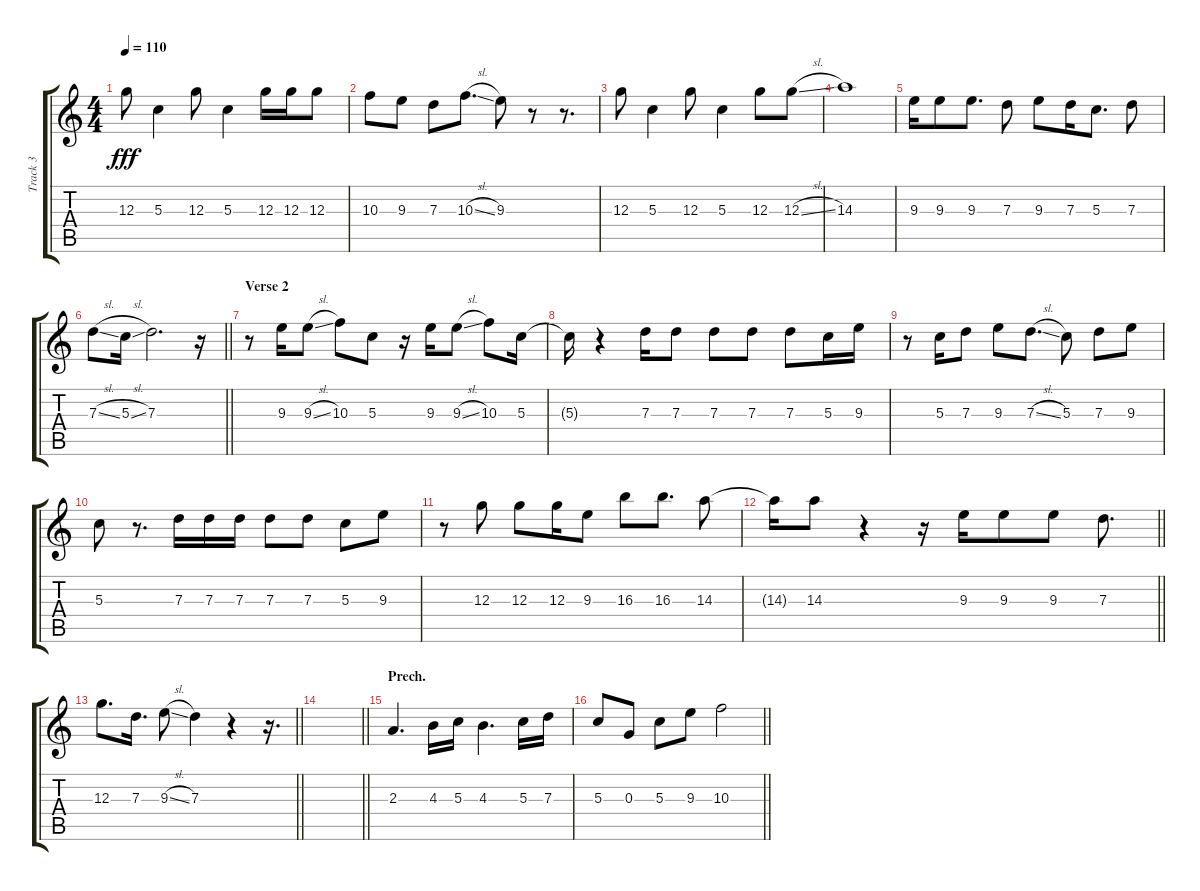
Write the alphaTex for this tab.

\track ("Track 3" "Track 3") {instrument electricguitarclean}
\staff {score tabs}
\tuning (E4 B3 G3 D3 A2 E2) {hide}
\ts (4 4)
\tempo 110
\clef g2
\ks c
12.3.8{dy fff} 5.3.4 12.3.8 5.3.4 12.3.16 12.3.16 12.3.8 |
10.3.8 9.3.8 7.3.8 10.3{sl}.8{d} 9.3.8 r.8 r.8{d} |
12.3.8 5.3.4 12.3.8 5.3.4 12.3.8 12.3{sl}.8 |
14.3.1 |
9.3.16 9.3.8 9.3.8{d} 7.3.8 9.3.8 7.3.16 5.3.8{d} 7.3.8 |
\barLineRight lightlight
7.3{sl}.8 5.3{sl}.16 7.3.2{d} r.16 |
\section ("" "Verse 2")
r.8 9.3.16 9.3{sl}.8 10.3.8 5.3.8 r.16 9.3.16 9.3{sl}.8 10.3.8 5.3.16 |
5.3{t}.16 r.4 7.3.16 7.3.8 7.3.8 7.3.8 7.3.8 5.3.16 9.3.16 |
r.8 5.3.16 7.3.8 9.3.8 7.3{sl}.8{d} 5.3.8 7.3.8 9.3.8 |
5.3.8 r.8{d} 7.3.16 7.3.16 7.3.16 7.3.8 7.3.8 5.3.8 9.3.8 |
r.8 12.3.8 12.3.8 12.3.16 9.3.8 16.3.8 16.3.8{d} 14.3.8 |
\barLineRight lightlight
14.3{t}.16 14.3.8 r.4 r.16 9.3.16 9.3.8 9.3.8 7.3.8{d} |
\barLineRight lightlight
12.3.8{d} 7.3.16{d} 9.3{sl}.8 7.3.4 r.4 r.16{d} |
\barLineRight lightlight
|
\section ("" "Prech.")
2.3.4{d} 4.3.16 5.3.16 4.3.4{d} 5.3.16 7.3.16 |
\barLineRight lightlight
5.3.8 0.3.8 5.3.8 9.3.8 10.3.2
